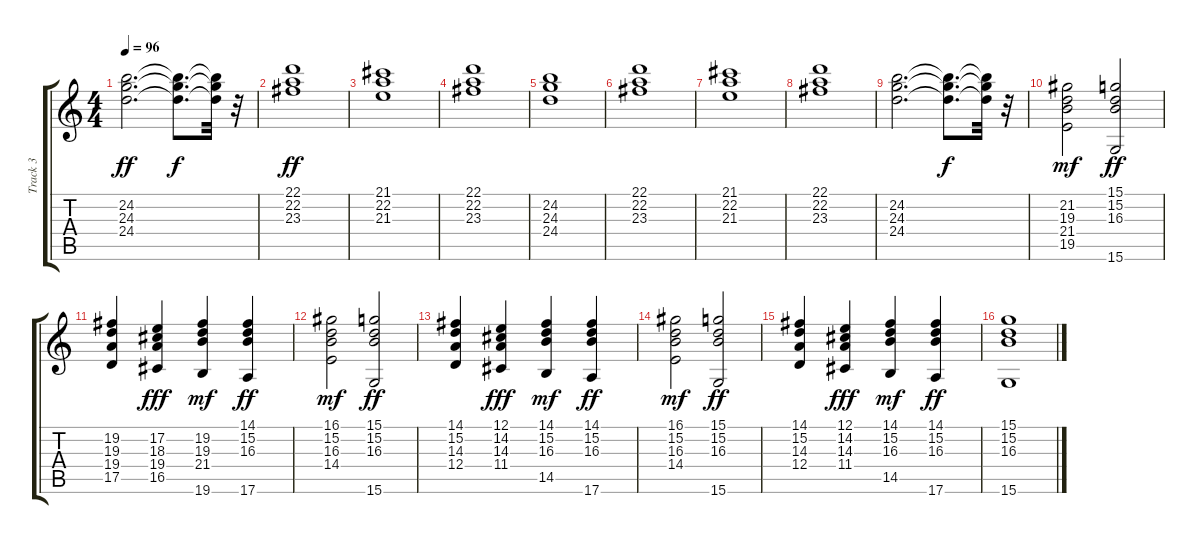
\track ("Track 3" "Track 3") {instrument drawbarorgan}
\staff {score tabs}
\tuning (E4 B3 G3 D3 A2 E2) {hide}
\ts (4 4)
\tempo 96
\clef g2
\ks c
(24.2 24.3 24.4).2{d dy ff} (24.2{t} 24.3{t} 24.4{t}).8{d dy f} (24.2{t} 24.3{t} 24.4{t}).32 r.32 |
(22.1 22.2 23.3).1{dy ff} |
(21.1 22.2 21.3).1 |
(22.1 22.2 23.3).1 |
(24.2 24.3 24.4).1 |
(22.1 22.2 23.3).1 |
(21.1 22.2 21.3).1 |
(22.1 22.2 23.3).1 |
(24.2 24.3 24.4).2{d} (24.2{t} 24.3{t} 24.4{t}).8{d dy f} (24.2{t} 24.3{t} 24.4{t}).32 r.32 |
(21.2 19.3 21.4 19.5).2{dy mf} (15.1 15.2 16.3 15.6).2{dy ff} |
(19.2 19.3 19.4 17.5).4 (17.2 18.3 19.4 16.5).4{dy fff} (19.2 19.3 21.4 19.6).4{dy mf} (14.1 15.2 16.3 17.6).4{dy ff} |
(16.1 15.2 16.3 14.4).2{dy mf} (15.1 15.2 16.3 15.6).2{dy ff} |
(14.1 15.2 14.3 12.4).4 (12.1 14.2 14.3 11.4).4{dy fff} (14.1 15.2 16.3 14.5).4{dy mf} (14.1 15.2 16.3 17.6).4{dy ff} |
(16.1 15.2 16.3 14.4).2{dy mf} (15.1 15.2 16.3 15.6).2{dy ff} |
(14.1 15.2 14.3 12.4).4 (12.1 14.2 14.3 11.4).4{dy fff} (14.1 15.2 16.3 14.5).4{dy mf} (14.1 15.2 16.3 17.6).4{dy ff} |
(15.1 15.2 16.3 15.6).1
